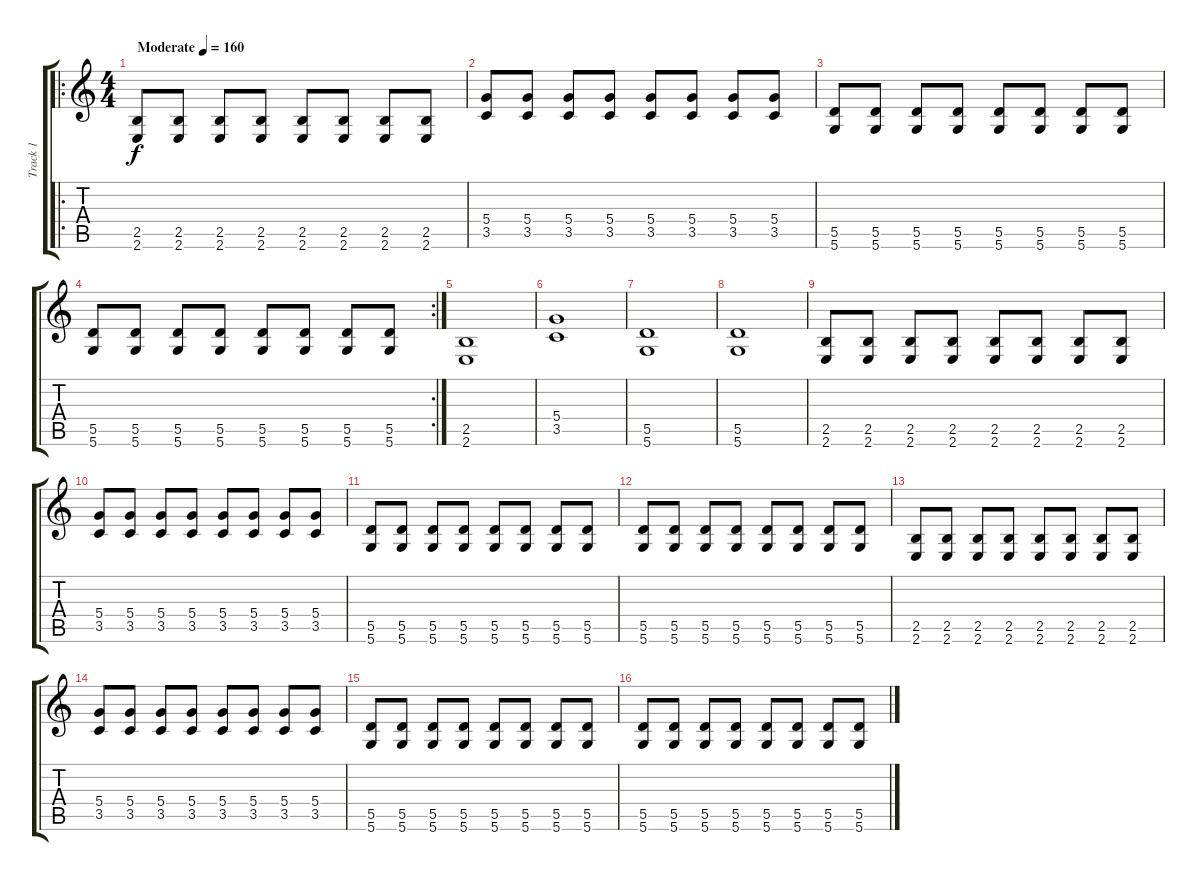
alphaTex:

\track ("Track 1" "Track 1") {instrument distortionguitar}
\staff {score tabs}
\tuning (E4 B3 G3 D3 A2 D2) {hide}
\ro
\ts (4 4)
\tempo (160 "Moderate")
\clef g2
\ks c
(2.5 2.6).8{dy f instrument distortionguitar} (2.5 2.6).8 (2.5 2.6).8 (2.5 2.6).8 (2.5 2.6).8 (2.5 2.6).8 (2.5 2.6).8 (2.5 2.6).8 |
(5.4 3.5).8 (5.4 3.5).8 (5.4 3.5).8 (5.4 3.5).8 (5.4 3.5).8 (5.4 3.5).8 (5.4 3.5).8 (5.4 3.5).8 |
(5.5 5.6).8 (5.5 5.6).8 (5.5 5.6).8 (5.5 5.6).8 (5.5 5.6).8 (5.5 5.6).8 (5.5 5.6).8 (5.5 5.6).8 |
\rc 2
(5.5 5.6).8 (5.5 5.6).8 (5.5 5.6).8 (5.5 5.6).8 (5.5 5.6).8 (5.5 5.6).8 (5.5 5.6).8 (5.5 5.6).8 |
(2.5 2.6).1 |
(5.4 3.5).1 |
(5.5 5.6).1 |
(5.5 5.6).1 |
(2.5 2.6).8 (2.5 2.6).8 (2.5 2.6).8 (2.5 2.6).8 (2.5 2.6).8 (2.5 2.6).8 (2.5 2.6).8 (2.5 2.6).8 |
(5.4 3.5).8 (5.4 3.5).8 (5.4 3.5).8 (5.4 3.5).8 (5.4 3.5).8 (5.4 3.5).8 (5.4 3.5).8 (5.4 3.5).8 |
(5.5 5.6).8 (5.5 5.6).8 (5.5 5.6).8 (5.5 5.6).8 (5.5 5.6).8 (5.5 5.6).8 (5.5 5.6).8 (5.5 5.6).8 |
(5.5 5.6).8 (5.5 5.6).8 (5.5 5.6).8 (5.5 5.6).8 (5.5 5.6).8 (5.5 5.6).8 (5.5 5.6).8 (5.5 5.6).8 |
(2.5 2.6).8 (2.5 2.6).8 (2.5 2.6).8 (2.5 2.6).8 (2.5 2.6).8 (2.5 2.6).8 (2.5 2.6).8 (2.5 2.6).8 |
(5.4 3.5).8 (5.4 3.5).8 (5.4 3.5).8 (5.4 3.5).8 (5.4 3.5).8 (5.4 3.5).8 (5.4 3.5).8 (5.4 3.5).8 |
(5.5 5.6).8 (5.5 5.6).8 (5.5 5.6).8 (5.5 5.6).8 (5.5 5.6).8 (5.5 5.6).8 (5.5 5.6).8 (5.5 5.6).8 |
(5.5 5.6).8 (5.5 5.6).8 (5.5 5.6).8 (5.5 5.6).8 (5.5 5.6).8 (5.5 5.6).8 (5.5 5.6).8 (5.5 5.6).8
